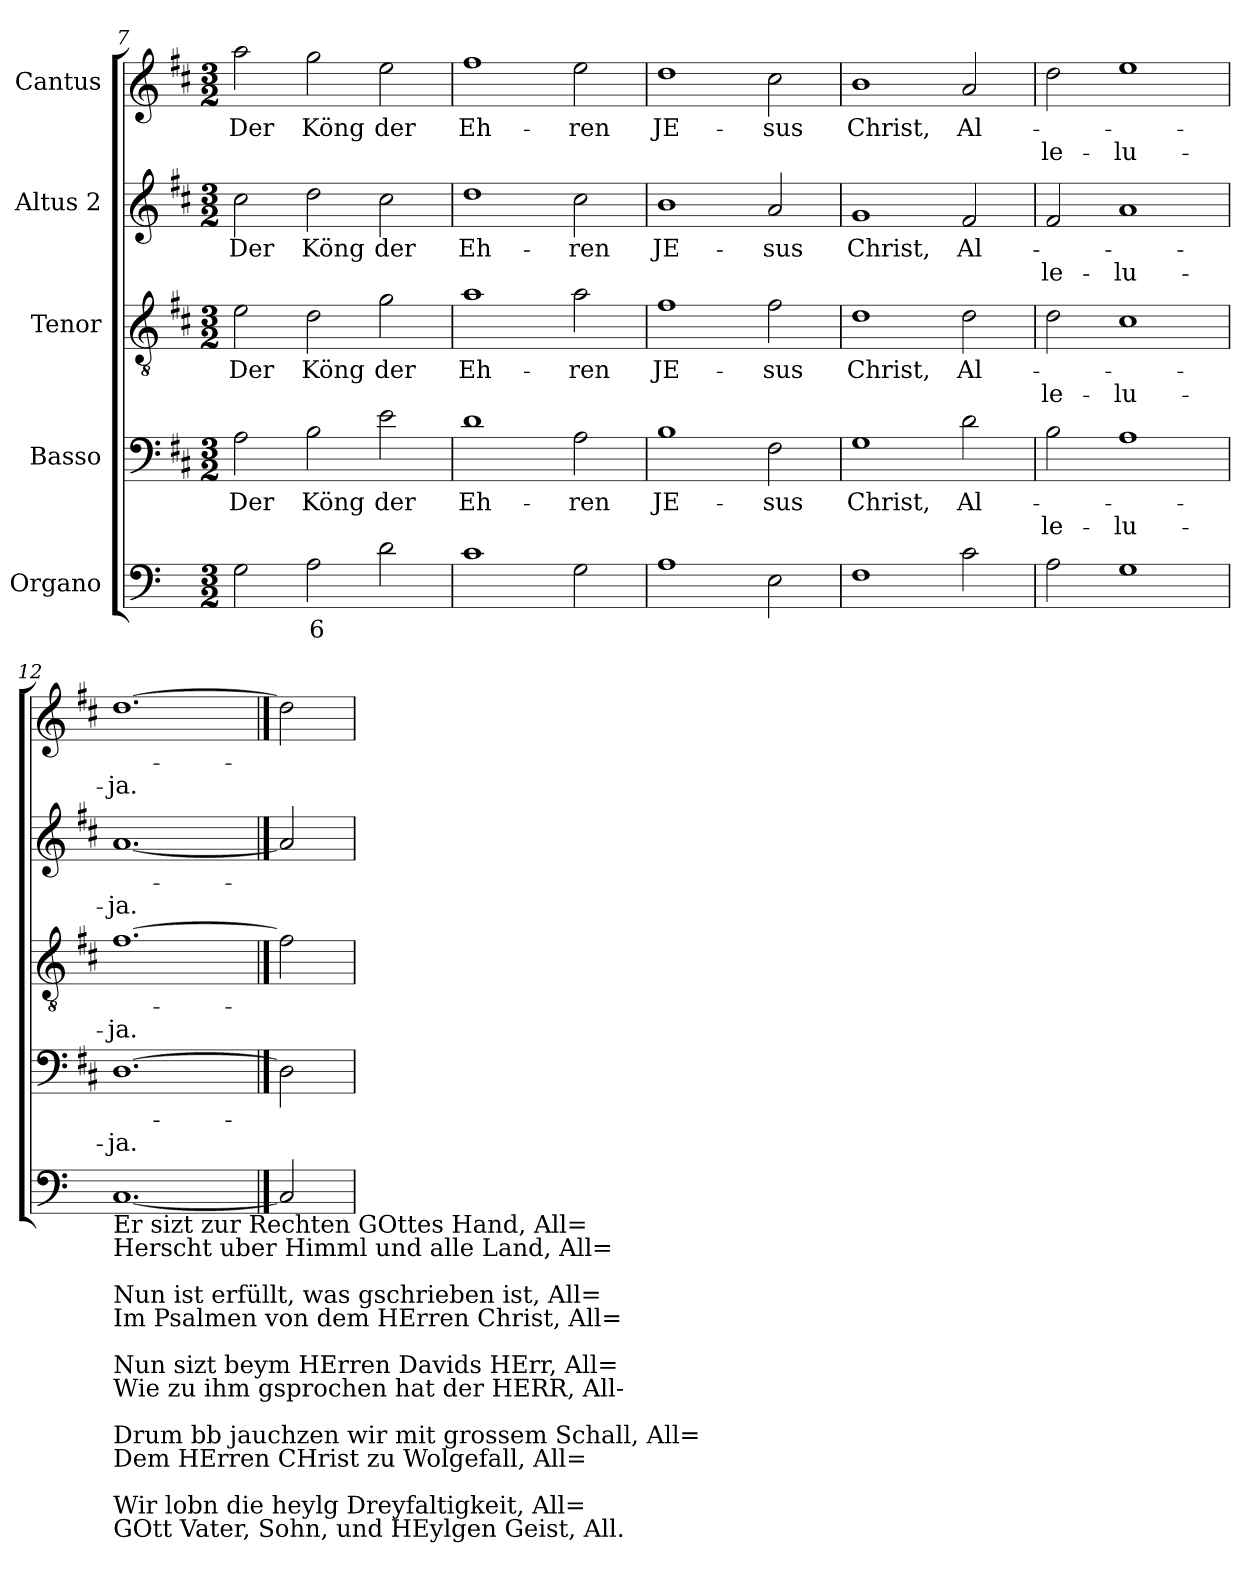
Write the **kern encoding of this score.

**kern	**text	**kern	**text	**text	**kern	**text	**text	**kern	**text	**text	**kern	**text	**text
*part5	*part5	*part4	*part4	*part4	*part3	*part3	*part3	*part2	*part2	*part2	*part1	*part1	*part1
*staff5	*staff5	*staff4	*staff4	*staff4	*staff3	*staff3	*staff3	*staff2	*staff2	*staff2	*staff1	*staff1	*staff1
*I"Organo	*	*I"Basso	*	*	*I"Tenor	*	*	*I"Altus 2	*	*	*I"Cantus	*	*
!!LO:LB:g=z
*clefF4	*	*clefF4	*	*	*clefGv2	*	*	*clefG2	*	*	*clefG2	*	*
*	*	*ITrd1c2	*	*	*ITrd1c2	*	*	*ITrd1c2	*	*	*ITrd1c2	*	*
*k[]	*	*k[]	*	*	*k[]	*	*	*k[]	*	*	*k[]	*	*
*C:	*	*C:	*	*	*C:	*	*	*C:	*	*	*C:	*	*
*M3/2	*	*M3/2	*	*	*M3/2	*	*	*M3/2	*	*	*M3/2	*	*
=7	=7	=7	=7	=7	=7	=7	=7	=7	=7	=7	=7	=7	=7
!	!	!	!LO:LY:b	!	!	!LO:LY:b	!	!	!LO:LY:b	!	!	!LO:LY:b	!
2G	.	2G	Der	.	2d	Der	.	2b	Der	.	2gg	Der	.
!	!LO:LY:b	!	!LO:LY:b	!	!	!LO:LY:b	!	!	!LO:LY:b	!	!	!LO:LY:b	!
2A	6	2A	Köng	.	2c	Köng	.	2cc	Köng	.	2ff	Köng	.
!	!	!	!LO:LY:b	!	!	!LO:LY:b	!	!	!LO:LY:b	!	!	!LO:LY:b	!
2d	.	2d	der	.	2f	der	.	2b	der	.	2dd	der	.
=8	=8	=8	=8	=8	=8	=8	=8	=8	=8	=8	=8	=8	=8
!	!	!	!LO:LY:b	!	!	!LO:LY:b	!	!	!LO:LY:b	!	!	!LO:LY:b	!
1c	.	1c	Eh-	.	1g	Eh-	.	1cc	Eh-	.	1ee	Eh-	.
!	!	!	!LO:LY:b	!	!	!LO:LY:b	!	!	!LO:LY:b	!	!	!LO:LY:b	!
2G	.	2G	-ren	.	2g	-ren	.	2b	-ren	.	2dd	-ren	.
=9	=9	=9	=9	=9	=9	=9	=9	=9	=9	=9	=9	=9	=9
!	!	!	!LO:LY:b	!	!	!LO:LY:b	!	!	!LO:LY:b	!	!	!LO:LY:b	!
1A	.	1A	JE-	.	1e	JE-	.	1a	JE-	.	1cc	JE-	.
!	!	!	!LO:LY:b	!	!	!LO:LY:b	!	!	!LO:LY:b	!	!	!LO:LY:b	!
2E	.	2E	-sus	.	2e	-sus	.	2g	-sus	.	2b	-sus	.
=10	=10	=10	=10	=10	=10	=10	=10	=10	=10	=10	=10	=10	=10
!	!	!	!LO:LY:b	!	!	!LO:LY:b	!	!	!LO:LY:b	!	!	!LO:LY:b	!
1F	.	1F	Christ,	.	1c	Christ,	.	1f	Christ,	.	1a	Christ,	.
!	!	!	!LO:LY:b	!	!	!LO:LY:b	!	!	!LO:LY:b	!	!	!LO:LY:b	!
2c	.	2c	Al-	.	2c	Al-	.	2e	Al-	.	2g	Al-	.
=11	=11	=11	=11	=11	=11	=11	=11	=11	=11	=11	=11	=11	=11
!	!	!	!	!LO:LY:b	!	!	!LO:LY:b	!	!	!LO:LY:b	!	!	!LO:LY:b
2A	.	2A	.	-le-	2c	.	-le-	2e	.	-le-	2cc	.	-le-
!	!	!	!	!LO:LY:b	!	!	!LO:LY:b	!	!	!LO:LY:b	!	!	!LO:LY:b
1G	.	1G	.	-lu-	1B	.	-lu-	1g	.	-lu-	1dd	.	-lu-
=12	=12	=12	=12	=12	=12	=12	=12	=12	=12	=12	=12	=12	=12
!LO:TX:b:t=Er sizt zur Rechten GOttes Hand, All=\nHerscht uber Himml und alle Land, All=\n\nNun ist erfüllt, was gschrieben ist, All=\nIm Psalmen von dem HErren Christ, All=\n\nNun sizt beym HErren Davids HErr, All=\nWie zu ihm gsprochen hat der HERR, All-\n\nDrum bb jauchzen wir mit grossem Schall, All=\nDem HErren CHrist zu Wolgefall, All=\n\nWir lobn die heylg Dreyfaltigkeit, All=\nGOtt Vater, Sohn, und HEylgen Geist, All.	!	!	!	!	!	!	!	!	!	!	!	!	!
!	!	!	!	!LO:LY:b	!	!	!LO:LY:b	!	!	!LO:LY:b	!	!	!LO:LY:b
[1.C	.	[1.C	.	-ja.	[1.e	.	-ja.	[1.g	.	-ja.	[1.cc	.	-ja.
==13	==13	==13	==13	==13	==13	==13	==13	==13	==13	==13	==13	==13	==13
2C]	.	2C]	.	.	2e]	.	.	2g]	.	.	2cc]	.	.
=	=	=	=	=	=	=	=	=	=	=	=	=	=
*-	*-	*-	*-	*-	*-	*-	*-	*-	*-	*-	*-	*-	*-
